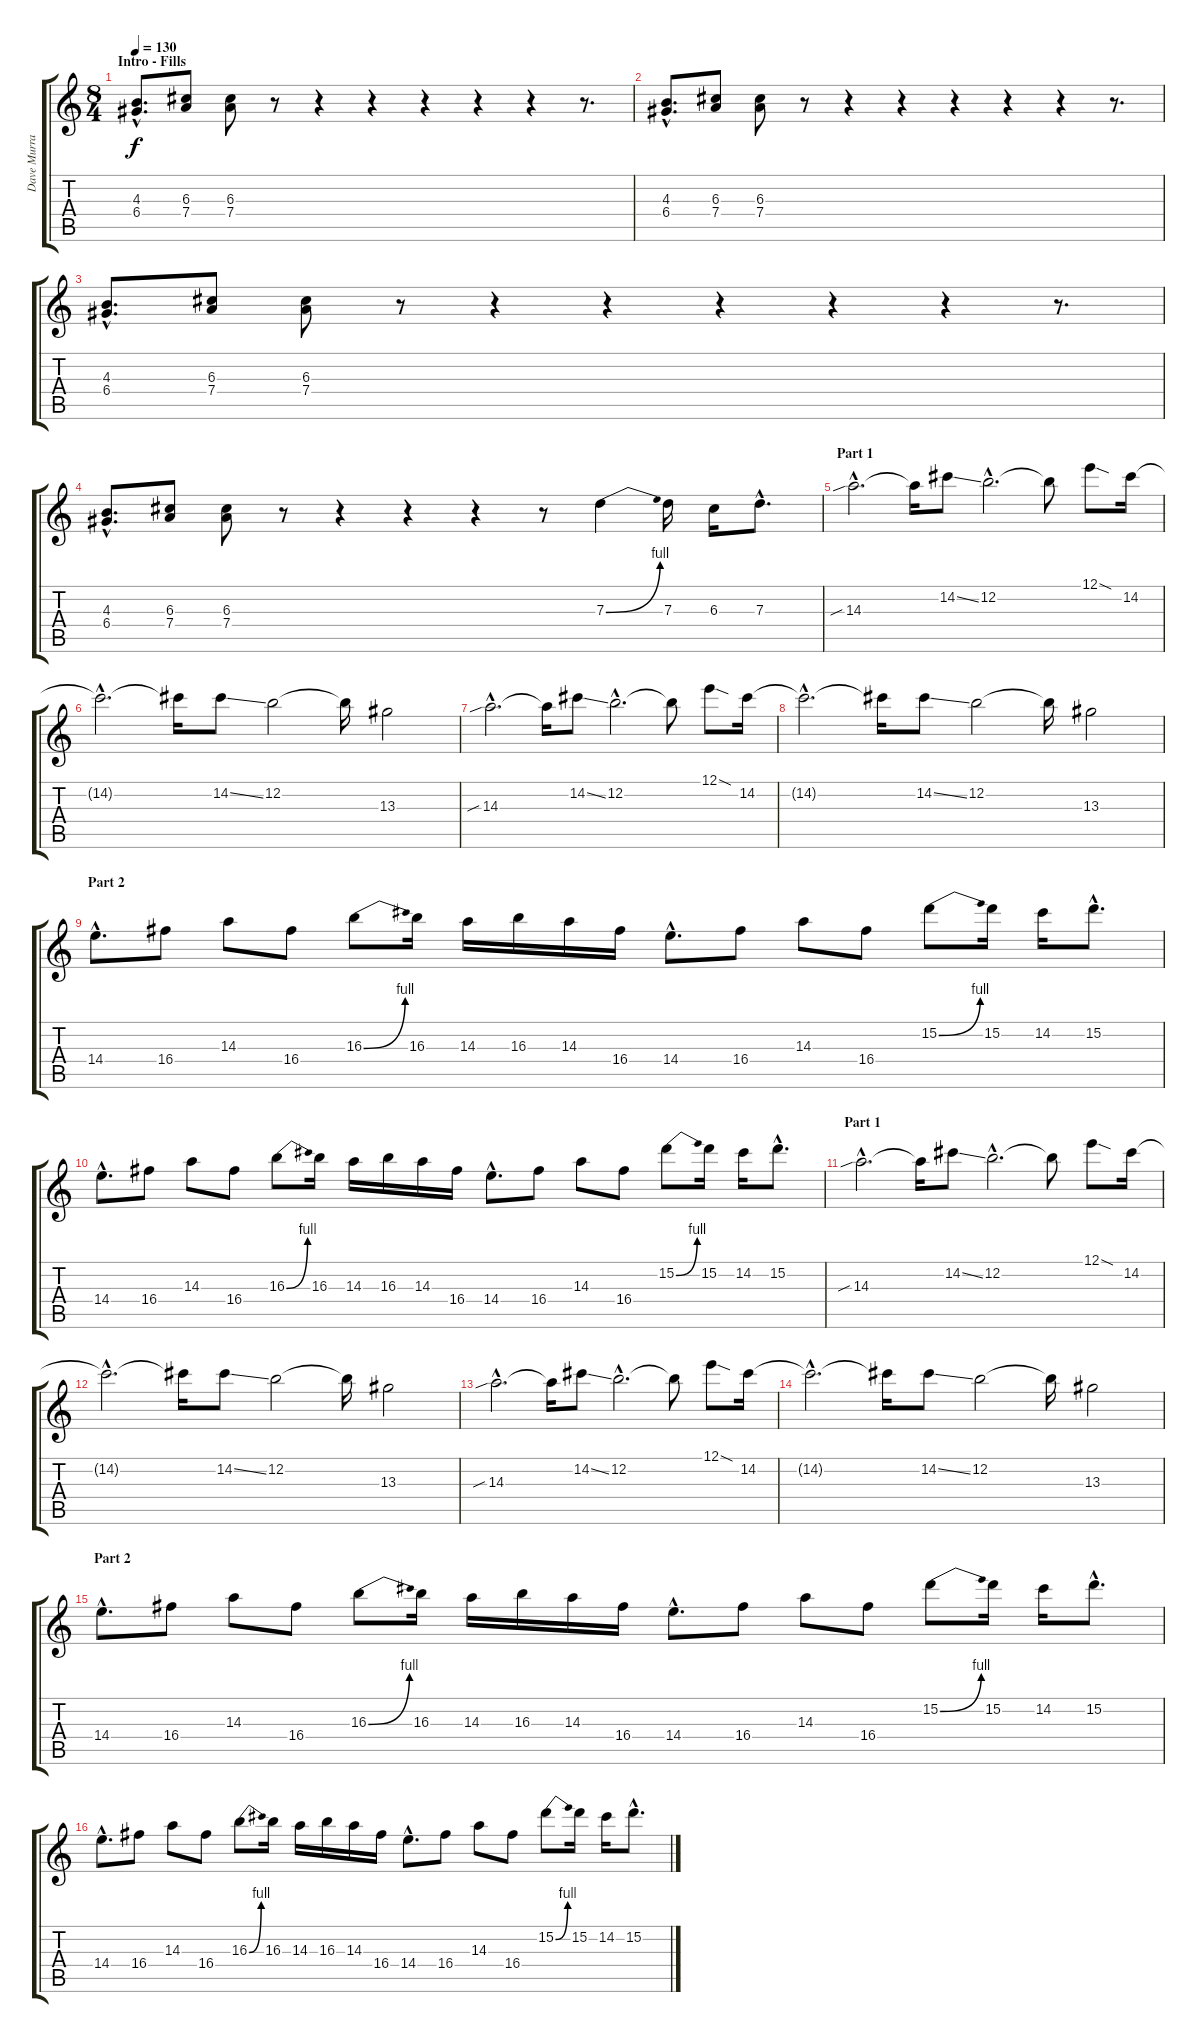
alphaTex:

\track ("Dave Murray - Lead" "Dave Murra") {instrument overdrivenguitar}
\staff {score tabs}
\tuning (E4 B3 G3 D3 A2 E2) {hide}
\ts (8 4)
\section ("" "Intro - Fills")
\tempo 130
\clef g2
\ks c
(4.3{hac} 6.4{hac}).8{d dy f instrument overdrivenguitar} (6.3 7.4).8 (6.3 7.4).8 r.8 r.4 r.4 r.4 r.4 r.4 r.8{d} |
(4.3{hac} 6.4{hac}).8{d} (6.3 7.4).8 (6.3 7.4).8 r.8 r.4 r.4 r.4 r.4 r.4 r.8{d} |
(4.3{hac} 6.4{hac}).8{d} (6.3 7.4).8 (6.3 7.4).8 r.8 r.4 r.4 r.4 r.4 r.4 r.8{d} |
(4.3{hac} 6.4{hac}).8{d} (6.3 7.4).8 (6.3 7.4).8 r.8 r.4 r.4 r.4 r.8 7.3{be (bend 0 0 60 4)}.4 7.3.16 6.3.16 7.3{hac}.8{d} |
\section ("" "Part 1")
14.3{sib hac}.2{d} 14.3{t}.16 14.2{ss}.8 12.2{hac}.2{d} 12.2{t}.8 12.1{sod}.8 14.2.16 |
14.2{hac t}.2{d} 14.2{t}.16 14.2{ss}.8 12.2.2 12.2{t}.16 13.3.2 |
14.3{sib hac}.2{d} 14.3{t}.16 14.2{ss}.8 12.2{hac}.2{d} 12.2{t}.8 12.1{sod}.8 14.2.16 |
14.2{hac t}.2{d} 14.2{t}.16 14.2{ss}.8 12.2.2 12.2{t}.16 13.3.2 |
\section ("" "Part 2")
14.4{hac}.8{d} 16.4.8 14.3.8 16.4.8 16.3{be (bend 0 0 60 4)}.8 16.3.16 14.3.16 16.3.16 14.3.16 16.4.16 14.4{hac}.8{d} 16.4.8 14.3.8 16.4.8 15.2{be (bend 0 0 60 4)}.8 15.2.16 14.2.16 15.2{hac}.8{d} |
14.4{hac}.8{d} 16.4.8 14.3.8 16.4.8 16.3{be (bend 0 0 60 4)}.8 16.3.16 14.3.16 16.3.16 14.3.16 16.4.16 14.4{hac}.8{d} 16.4.8 14.3.8 16.4.8 15.2{be (bend 0 0 60 4)}.8 15.2.16 14.2.16 15.2{hac}.8{d} |
\section ("" "Part 1")
14.3{sib hac}.2{d} 14.3{t}.16 14.2{ss}.8 12.2{hac}.2{d} 12.2{t}.8 12.1{sod}.8 14.2.16 |
14.2{hac t}.2{d} 14.2{t}.16 14.2{ss}.8 12.2.2 12.2{t}.16 13.3.2 |
14.3{sib hac}.2{d} 14.3{t}.16 14.2{ss}.8 12.2{hac}.2{d} 12.2{t}.8 12.1{sod}.8 14.2.16 |
14.2{hac t}.2{d} 14.2{t}.16 14.2{ss}.8 12.2.2 12.2{t}.16 13.3.2 |
\section ("" "Part 2")
14.4{hac}.8{d} 16.4.8 14.3.8 16.4.8 16.3{be (bend 0 0 60 4)}.8 16.3.16 14.3.16 16.3.16 14.3.16 16.4.16 14.4{hac}.8{d} 16.4.8 14.3.8 16.4.8 15.2{be (bend 0 0 60 4)}.8 15.2.16 14.2.16 15.2{hac}.8{d} |
14.4{hac}.8{d} 16.4.8 14.3.8 16.4.8 16.3{be (bend 0 0 60 4)}.8 16.3.16 14.3.16 16.3.16 14.3.16 16.4.16 14.4{hac}.8{d} 16.4.8 14.3.8 16.4.8 15.2{be (bend 0 0 60 4)}.8 15.2.16 14.2.16 15.2{hac}.8{d}
